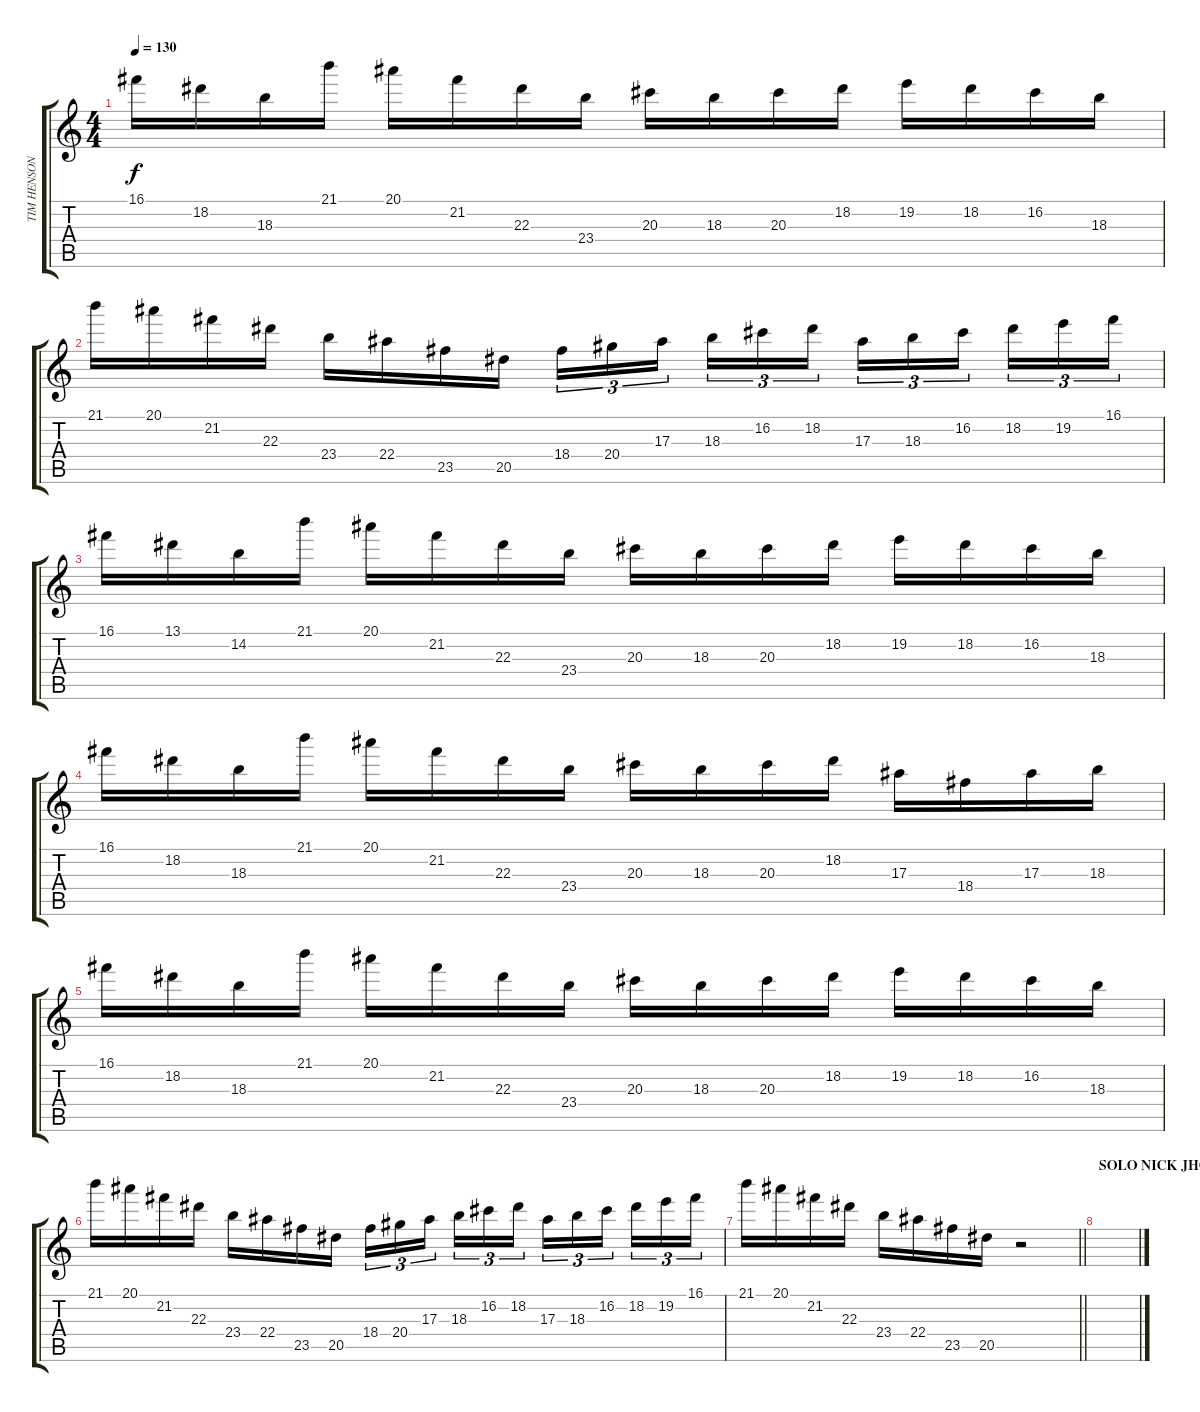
\track ("TIM HENSON " "TIM HENSON") {instrument distortionguitar}
\staff {score tabs}
\tuning (D4 A3 F3 C3 G2 C2) {hide}
\ts (4 4)
\tempo 130
\clef g2
\ks c
16.1.16{dy f} 18.2.16 18.3.16 21.1.16 20.1.16 21.2.16 22.3.16 23.4.16 20.3.16 18.3.16 20.3.16 18.2.16 19.2.16 18.2.16 16.2.16 18.3.16 |
21.1.16 20.1.16 21.2.16 22.3.16 23.4.16 22.4.16 23.5.16 20.5.16 18.4.16{tu (3 2)} 20.4.16{tu (3 2)} 17.3.16{tu (3 2) beam splitsecondary} 18.3.16{tu (3 2)} 16.2.16{tu (3 2)} 18.2.16{tu (3 2)} 17.3.16{tu (3 2)} 18.3.16{tu (3 2)} 16.2.16{tu (3 2) beam splitsecondary} 18.2.16{tu (3 2)} 19.2.16{tu (3 2)} 16.1.16{tu (3 2)} |
16.1.16 13.1.16 14.2.16 21.1.16 20.1.16 21.2.16 22.3.16 23.4.16 20.3.16 18.3.16 20.3.16 18.2.16 19.2.16 18.2.16 16.2.16 18.3.16 |
16.1.16 18.2.16 18.3.16 21.1.16 20.1.16 21.2.16 22.3.16 23.4.16 20.3.16 18.3.16 20.3.16 18.2.16 17.3.16 18.4.16 17.3.16 18.3.16 |
16.1.16 18.2.16 18.3.16 21.1.16 20.1.16 21.2.16 22.3.16 23.4.16 20.3.16 18.3.16 20.3.16 18.2.16 19.2.16 18.2.16 16.2.16 18.3.16 |
21.1.16 20.1.16 21.2.16 22.3.16 23.4.16 22.4.16 23.5.16 20.5.16 18.4.16{tu (3 2)} 20.4.16{tu (3 2)} 17.3.16{tu (3 2) beam splitsecondary} 18.3.16{tu (3 2)} 16.2.16{tu (3 2)} 18.2.16{tu (3 2)} 17.3.16{tu (3 2)} 18.3.16{tu (3 2)} 16.2.16{tu (3 2) beam splitsecondary} 18.2.16{tu (3 2)} 19.2.16{tu (3 2)} 16.1.16{tu (3 2)} |
\barLineRight lightlight
21.1.16 20.1.16 21.2.16 22.3.16 23.4.16 22.4.16 23.5.16 20.5.16 r.2 |
\section ("" "SOLO NICK JHONSON")
